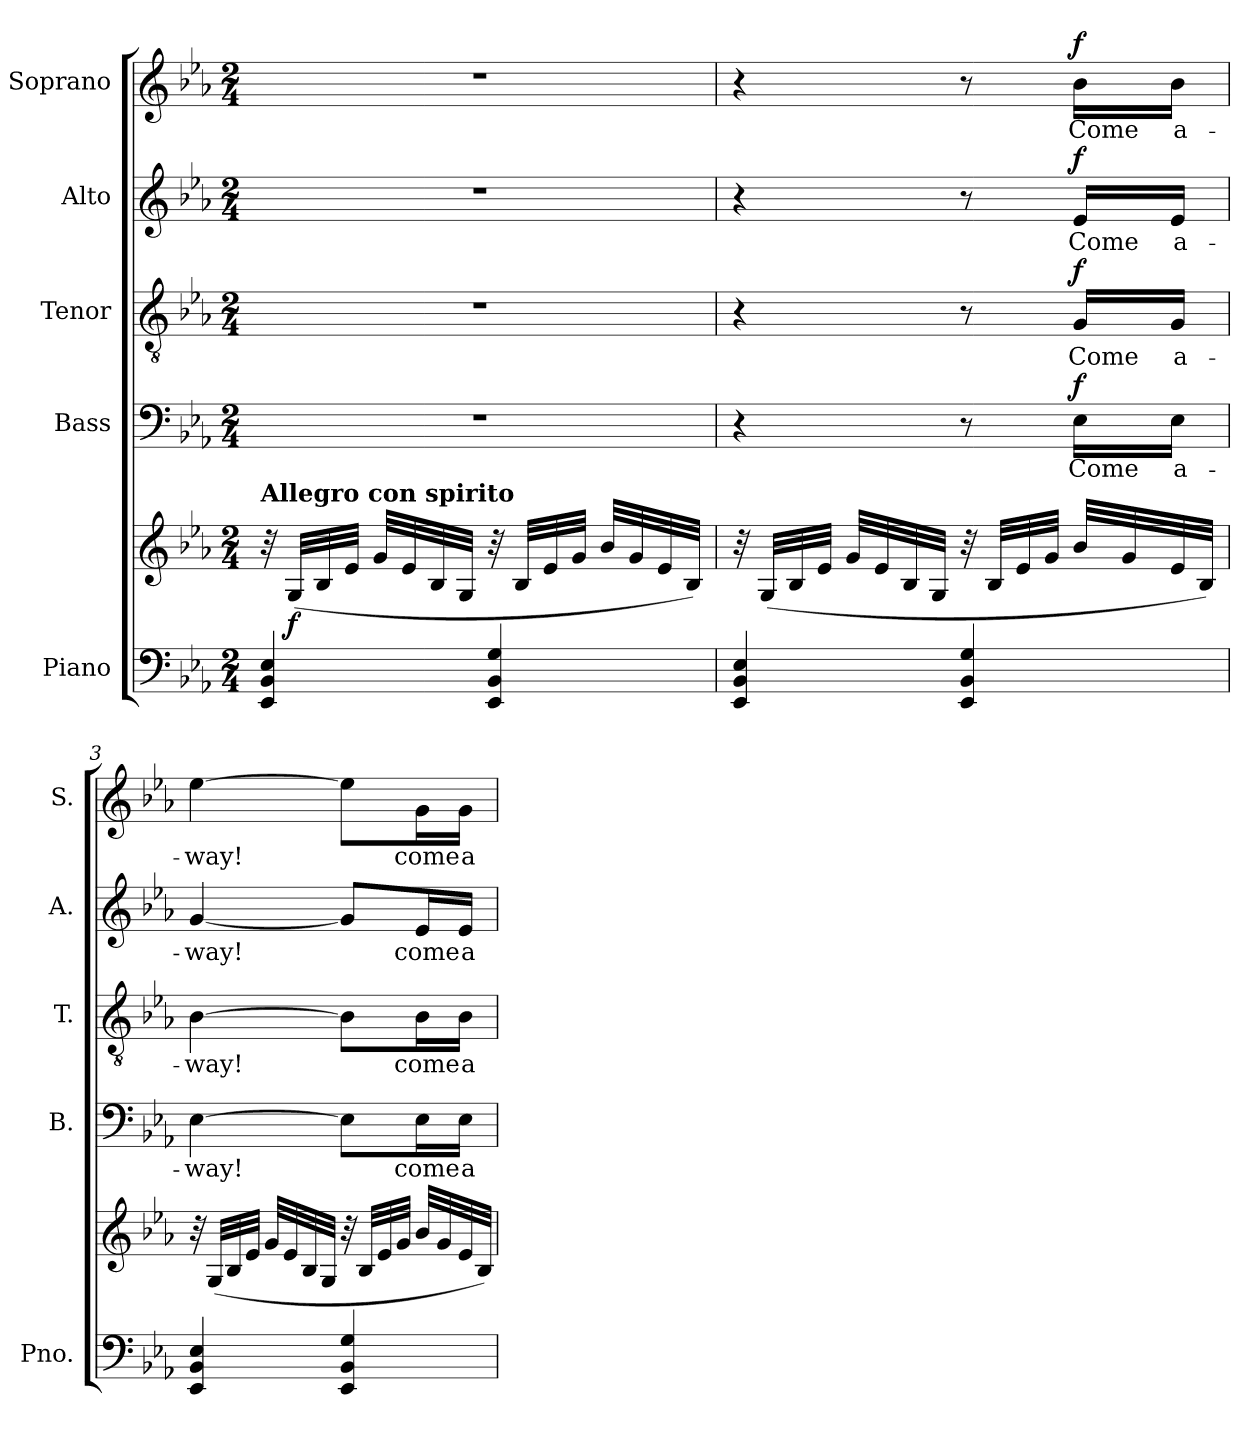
**kern	**kern	**dynam	**kern	**text	**dynam	**kern	**text	**dynam	**kern	**text	**dynam	**kern	**text	**dynam
*part5	*part5	*part5	*part4	*part4	*part4	*part3	*part3	*part3	*part2	*part2	*part2	*part1	*part1	*part1
*staff6	*staff5	*staff5/6	*staff4	*staff4	*staff4	*staff3	*staff3	*staff3	*staff2	*staff2	*staff2	*staff1	*staff1	*staff1
*I"Piano	*	*	*I"Bass	*	*	*I"Tenor	*	*	*I"Alto	*	*	*I"Soprano	*	*
*I'Pno.	*	*	*I'B.	*	*	*I'T.	*	*	*I'A.	*	*	*I'S.	*	*
!!LO:PB:g=z
*clefF4	*clefG2	*	*clefF4	*	*	*clefGv2	*	*	*clefG2	*	*	*clefG2	*	*
*	*	*	*	*	*	*ITrd7c12	*	*	*	*	*	*	*	*
*k[b-e-a-]	*k[b-e-a-]	*	*k[b-e-a-]	*	*	*k[b-e-a-]	*	*	*k[b-e-a-]	*	*	*k[b-e-a-]	*	*
*E-:	*E-:	*	*E-:	*	*	*E-:	*	*	*E-:	*	*	*E-:	*	*
*M2/4	*M2/4	*	*M2/4	*	*	*M2/4	*	*	*M2/4	*	*	*M2/4	*	*
*MM120	*MM120	*	*MM120	*	*	*MM120	*	*	*MM120	*	*	*MM120	*	*
=1	=1	=1	=1	=1	=1	=1	=1	=1	=1	=1	=1	=1	=1	=1
!	!	!	!	!	!	!	!	!	!	!	!	!LO:TX:a:B:t=Allegro con spirito	!	!
!	!LO:TX:a:B:t=Allegro con spirito	!	!	!	!	!	!	!	!	!	!	!	!	!
!	!	!	!LO:N:vis=1	!	!	!LO:N:vis=1	!	!	!LO:N:vis=1	!	!	!LO:N:vis=1	!	!
*	*	*	*	*	*	*	*	*	*	*	*	*^	*	*
4EE-i/ 4BB-i 4E-i	32r	.	2r	.	.	2r	.	.	2r	.	.	2r	8..ryy	.	.
.	(32Gi/LLL	f	.	.	.	.	.	.	.	.	.	.	.	.	.
.	32B-i/	.	.	.	.	.	.	.	.	.	.	.	.	.	.
.	32e-i/JJJ	.	.	.	.	.	.	.	.	.	.	.	.	.	.
.	32gi/LLL	.	.	.	.	.	.	.	.	.	.	.	.	.	.
.	32e-i/	.	.	.	.	.	.	.	.	.	.	.	.	.	.
.	32B-i/	.	.	.	.	.	.	.	.	.	.	.	.	.	.
*	*MM104	*	*	*	*	*	*	*	*	*	*	*MM104	*	*	*
.	32Gi/JJJ	.	.	.	.	.	.	.	.	.	.	.	4ryy	.	.
4EE-i/ 4BB-i 4Gi	32r	.	.	.	.	.	.	.	.	.	.	.	.	.	.
.	32B-i/LLL	.	.	.	.	.	.	.	.	.	.	.	.	.	.
.	32e-i/	.	.	.	.	.	.	.	.	.	.	.	.	.	.
.	32gi/JJJ	.	.	.	.	.	.	.	.	.	.	.	.	.	.
.	32b-i/LLL	.	.	.	.	.	.	.	.	.	.	.	.	.	.
.	32gi/	.	.	.	.	.	.	.	.	.	.	.	.	.	.
.	32e-i/	.	.	.	.	.	.	.	.	.	.	.	.	.	.
.	32B-i/JJJ)	.	.	.	.	.	.	.	.	.	.	.	32ryy	.	.
*	*	*	*	*	*	*	*	*	*	*	*	*v	*v	*	*
=2	=2	=2	=2	=2	=2	=2	=2	=2	=2	=2	=2	=2	=2	=2
4EE-i/ 4BB-i 4E-i	32r	.	4r	.	.	4r	.	.	4r	.	.	4r	.	.
.	(32Gi/LLL	.	.	.	.	.	.	.	.	.	.	.	.	.
.	32B-i/	.	.	.	.	.	.	.	.	.	.	.	.	.
.	32e-i/JJJ	.	.	.	.	.	.	.	.	.	.	.	.	.
.	32gi/LLL	.	.	.	.	.	.	.	.	.	.	.	.	.
.	32e-i/	.	.	.	.	.	.	.	.	.	.	.	.	.
.	32B-i/	.	.	.	.	.	.	.	.	.	.	.	.	.
.	32Gi/JJJ	.	.	.	.	.	.	.	.	.	.	.	.	.
4EE-i/ 4BB-i 4Gi	32r	.	8r	.	.	8r	.	.	8r	.	.	8r	.	.
.	32B-i/LLL	.	.	.	.	.	.	.	.	.	.	.	.	.
.	32e-i/	.	.	.	.	.	.	.	.	.	.	.	.	.
.	32gi/JJJ	.	.	.	.	.	.	.	.	.	.	.	.	.
!	!	!	!	!LO:LY:b:color=#000000	!	!	!	!	!	!	!	!	!	!
!	!	!	!	!	!	!	!LO:LY:b:color=#000000	!	!	!	!	!	!	!
!	!	!	!	!	!	!	!	!	!	!LO:LY:b:color=#000000	!	!	!	!
!	!	!	!	!	!	!	!	!	!	!	!	!	!LO:LY:b:color=#000000	!
.	32b-i/LLL	.	16E-i\LL	Come	f	16GGi/LL	Come	f	16e-i/LL	Come	f	16b-i\LL	Come	f
.	32gi/	.	.	.	.	.	.	.	.	.	.	.	.	.
!	!	!	!	!LO:LY:b:color=#000000	!	!	!	!	!	!	!	!	!	!
!	!	!	!	!	!	!	!LO:LY:b:color=#000000	!	!	!	!	!	!	!
!	!	!	!	!	!	!	!	!	!	!LO:LY:b:color=#000000	!	!	!	!
!	!	!	!	!	!	!	!	!	!	!	!	!	!LO:LY:b:color=#000000	!
.	32e-i/	.	16E-i\JJ	a-	.	16GGi/JJ	a-	.	16e-i/JJ	a-	.	16b-i\JJ	a-	.
.	32B-i/JJJ)	.	.	.	.	.	.	.	.	.	.	.	.	.
=3	=3	=3	=3	=3	=3	=3	=3	=3	=3	=3	=3	=3	=3	=3
!	!	!	!	!LO:LY:b:color=#000000	!	!	!	!	!	!	!	!	!	!
!	!	!	!	!	!	!	!LO:LY:b:color=#000000	!	!	!	!	!	!	!
!	!	!	!	!	!	!	!	!	!	!LO:LY:b:color=#000000	!	!	!	!
!	!	!	!	!	!	!	!	!	!	!	!	!	!LO:LY:b:color=#000000	!
4EE-i/ 4BB-i 4E-i	32r	.	[4E-i\	-way!	.	[4BB-i\	-way!	.	[4gi/	-way!	.	[4ee-i\	-way!	.
.	(32Gi/LLL	.	.	.	.	.	.	.	.	.	.	.	.	.
.	32B-i/	.	.	.	.	.	.	.	.	.	.	.	.	.
.	32e-i/JJJ	.	.	.	.	.	.	.	.	.	.	.	.	.
.	32gi/LLL	.	.	.	.	.	.	.	.	.	.	.	.	.
.	32e-i/	.	.	.	.	.	.	.	.	.	.	.	.	.
.	32B-i/	.	.	.	.	.	.	.	.	.	.	.	.	.
.	32Gi/JJJ	.	.	.	.	.	.	.	.	.	.	.	.	.
4EE-i/ 4BB-i 4Gi	32r	.	8E-i\L]	.	.	8BB-i\L]	.	.	8gi/L]	.	.	8ee-i\L]	.	.
.	32B-i/LLL	.	.	.	.	.	.	.	.	.	.	.	.	.
.	32e-i/	.	.	.	.	.	.	.	.	.	.	.	.	.
.	32gi/JJJ	.	.	.	.	.	.	.	.	.	.	.	.	.
!	!	!	!	!LO:LY:b:color=#000000	!	!	!	!	!	!	!	!	!	!
!	!	!	!	!	!	!	!LO:LY:b:color=#000000	!	!	!	!	!	!	!
!	!	!	!	!	!	!	!	!	!	!LO:LY:b:color=#000000	!	!	!	!
!	!	!	!	!	!	!	!	!	!	!	!	!	!LO:LY:b:color=#000000	!
.	32b-i/LLL	.	16E-i\L	come	.	16BB-i\L	come	.	16e-i/L	come	.	16gi\L	come	.
.	32gi/	.	.	.	.	.	.	.	.	.	.	.	.	.
!	!	!	!	!LO:LY:b:color=#000000	!	!	!	!	!	!	!	!	!	!
!	!	!	!	!	!	!	!LO:LY:b:color=#000000	!	!	!	!	!	!	!
!	!	!	!	!	!	!	!	!	!	!LO:LY:b:color=#000000	!	!	!	!
!	!	!	!	!	!	!	!	!	!	!	!	!	!LO:LY:b:color=#000000	!
.	32e-i/	.	16E-i\JJ	a-	.	16BB-i\JJ	a-	.	16e-i/JJ	a-	.	16gi\JJ	a-	.
.	32B-i/JJJ)	.	.	.	.	.	.	.	.	.	.	.	.	.
=	=	=	=	=	=	=	=	=	=	=	=	=	=	=
*-	*-	*-	*-	*-	*-	*-	*-	*-	*-	*-	*-	*-	*-	*-
